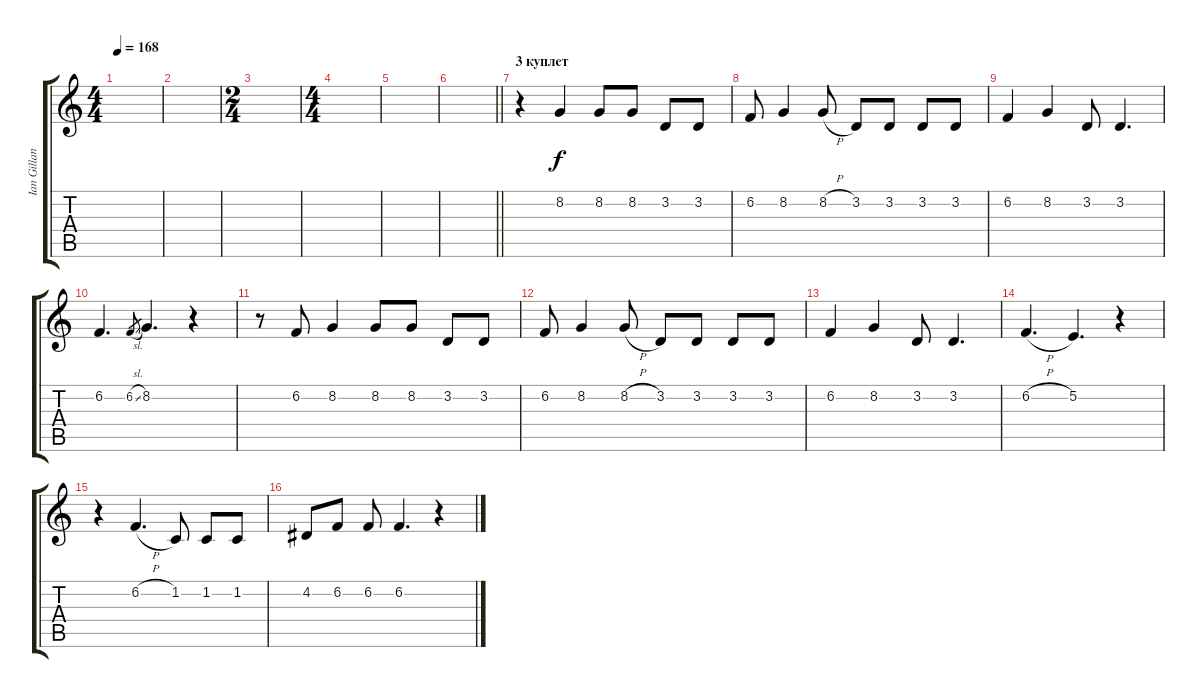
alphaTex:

\track ("Ian Gillan" "Ian Gillan") {instrument lead6voice}
\staff {score tabs}
\tuning (E4 B3 G3 D3 A2 E2) {hide}
\ts (4 4)
\tempo 168
\clef g2
\ks c
|
|
\ts (2 4)
|
\ts (4 4)
|
|
\barLineRight lightlight
|
\section ("" "3 куплет")
r.4 8.2.4 8.2.8 8.2.8 3.2.8 3.2.8 |
6.2.8 8.2.4 8.2{h}.8 3.2.8 3.2.8 3.2.8 3.2.8 |
6.2.4 8.2.4 3.2.8 3.2.4{d} |
6.2.4{d} 6.2{sl}.8{gr} 8.2.4{d} r.4 |
r.8 6.2.8 8.2.4 8.2.8 8.2.8 3.2.8 3.2.8 |
6.2.8 8.2.4 8.2{h}.8 3.2.8 3.2.8 3.2.8 3.2.8 |
6.2.4 8.2.4 3.2.8 3.2.4{d} |
6.2{h}.4{d} 5.2.4{d} r.4 |
r.4 6.2{h}.4{d} 1.2.8 1.2.8 1.2.8 |
4.2.8 6.2.8 6.2.8 6.2.4{d} r.4
